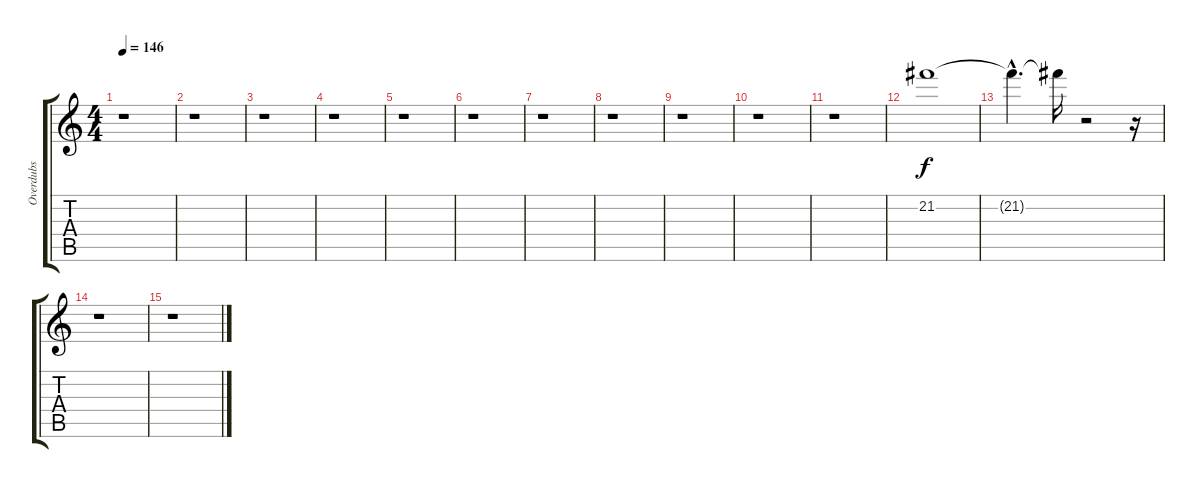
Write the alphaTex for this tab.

\track ("Overdubs" "Overdubs") {instrument distortionguitar}
\staff {score tabs}
\tuning (D4 A3 F3 C3 G2 C2) {hide}
\ts (4 4)
\tempo 146
\clef g2
\ks c
r.1{dy f} |
r.1 |
r.1 |
r.1 |
r.1 |
r.1 |
r.1 |
r.1 |
r.1 |
r.1 |
r.1 |
21.2.1 |
21.2{hac t}.4{d} 21.2{t}.16 r.2 r.16 |
r.1 |
r.1
